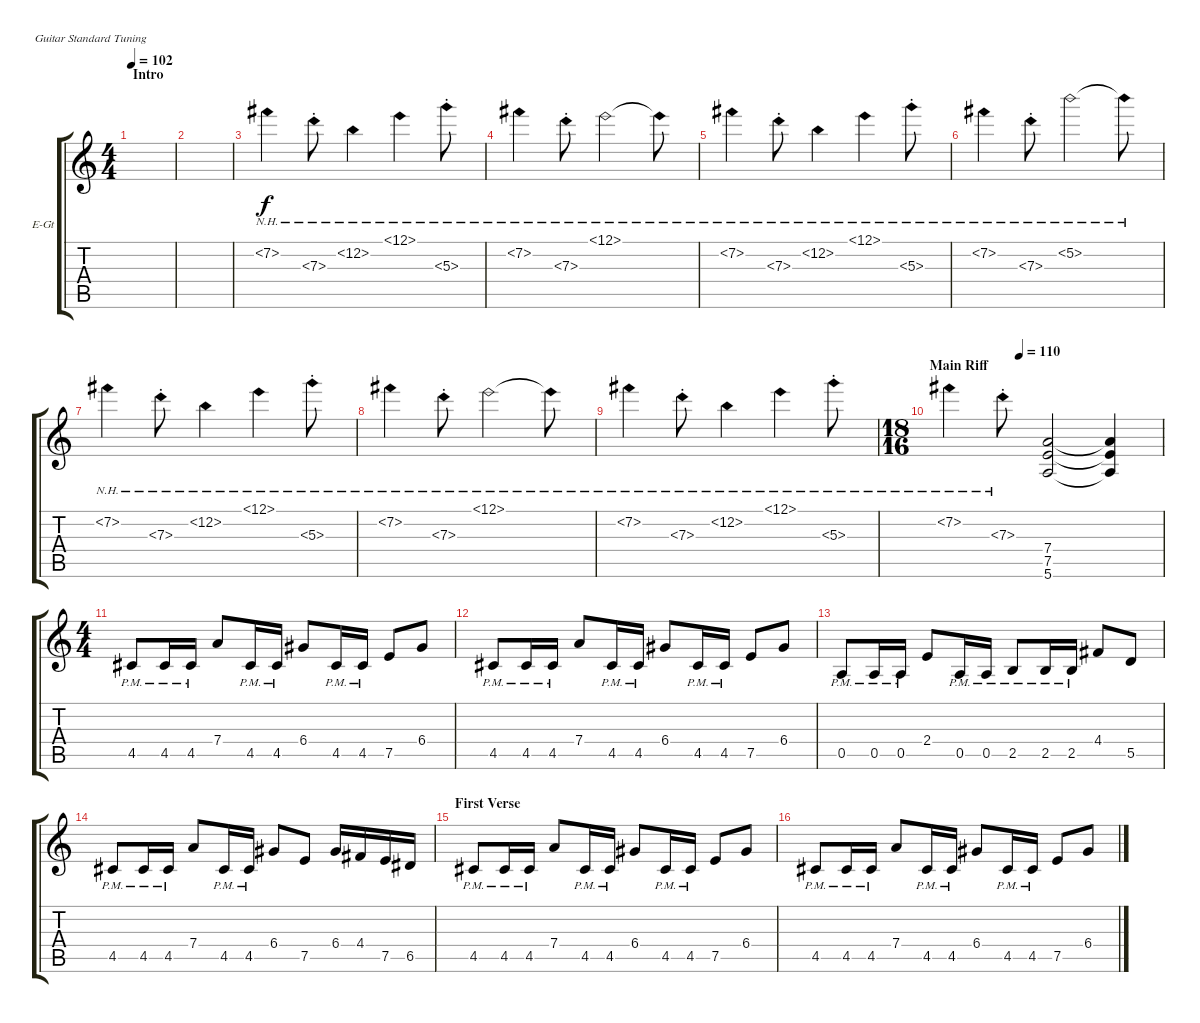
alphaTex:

\defaultSystemsLayout 4
\bracketExtendMode groupsimilarinstruments
\firstSystemTrackNameOrientation horizontal
\otherSystemsTrackNameOrientation horizontal
\track ("Electric Guitar" "E-Gt") {instrument distortionguitar}
\staff {score tabs}
\tuning (E4 B3 G3 D3 A2 E2)
\ts (4 4)
\section ("" "Intro")
\tempo 102
\clef g2
\ks c
|
|
7.2{nh}.4 7.3{nh st}.8 12.2{nh}.4 12.1{nh}.4 5.3{nh st}.8 |
7.2{nh}.4 7.3{nh st}.8 12.1{nh}.2 12.1{nh t}.8 |
7.2{nh}.4 7.3{nh st}.8 12.2{nh}.4 12.1{nh}.4 5.3{nh st}.8 |
7.2{nh}.4 7.3{nh st}.8 5.2{nh}.2 5.2{nh t}.8 |
7.2{nh}.4 7.3{nh st}.8 12.2{nh}.4 12.1{nh}.4 5.3{nh st}.8 |
7.2{nh}.4 7.3{nh st}.8 12.1{nh}.2 12.1{nh t}.8 |
7.2{nh}.4 7.3{nh st}.8 12.2{nh}.4 12.1{nh}.4 5.3{nh st}.8 |
\ts (18 16)
\section ("" "Main Riff")
\tempo (110 0.333333)
7.2{nh}.4 7.3{nh st}.8 (5.6 7.5 7.4).2 (5.6{t} 7.5{t} 7.4{t}).4 |
\ts (4 4)
4.5{pm}.8 4.5{pm}.16 4.5{pm}.16 7.4.8 4.5{pm}.16 4.5{pm}.16 6.4.8 4.5{pm}.16 4.5{pm}.16 7.5.8 6.4.8 |
4.5{pm}.8 4.5{pm}.16 4.5{pm}.16 7.4.8 4.5{pm}.16 4.5{pm}.16 6.4.8 4.5{pm}.16 4.5{pm}.16 7.5.8 6.4.8 |
0.5{pm}.8 0.5{pm}.16 0.5{pm}.16 2.4.8 0.5{pm}.16 0.5{pm}.16 2.5{pm}.8 2.5{pm}.16 2.5{pm}.16 4.4.8 5.5.8 |
4.5{pm}.8 4.5{pm}.16 4.5{pm}.16 7.4.8 4.5{pm}.16 4.5{pm}.16 6.4.8 7.5.8 6.4.16 4.4.16 7.5.16 6.5.16 |
\section ("" "First Verse")
4.5{pm}.8 4.5{pm}.16 4.5{pm}.16 7.4.8 4.5{pm}.16 4.5{pm}.16 6.4.8 4.5{pm}.16 4.5{pm}.16 7.5.8 6.4.8 |
4.5{pm}.8 4.5{pm}.16 4.5{pm}.16 7.4.8 4.5{pm}.16 4.5{pm}.16 6.4.8 4.5{pm}.16 4.5{pm}.16 7.5.8 6.4.8
